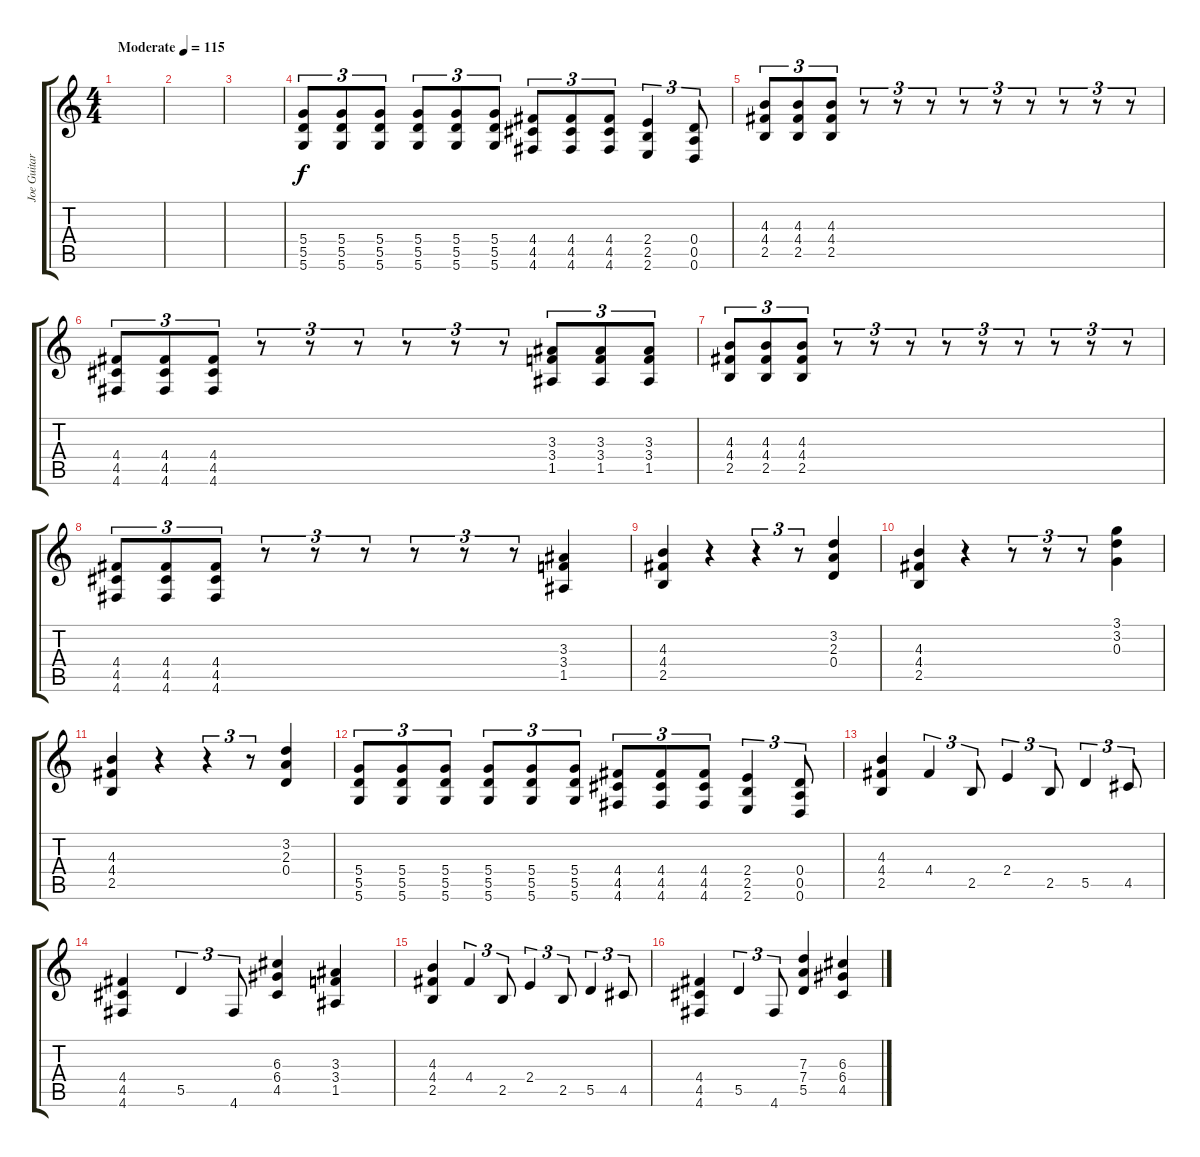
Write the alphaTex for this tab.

\track ("Joe Guitar" "Joe Guitar") {instrument distortionguitar}
\staff {score tabs}
\tuning (E4 B3 G3 D3 A2 D2) {hide}
\ts (4 4)
\tempo (115 "Moderate")
\clef g2
\ks c
|
|
|
(5.4 5.5 5.6).8{tu (3 2)} (5.4 5.5 5.6).8{tu (3 2)} (5.4 5.5 5.6).8{tu (3 2)} (5.4 5.5 5.6).8{tu (3 2)} (5.4 5.5 5.6).8{tu (3 2)} (5.4 5.5 5.6).8{tu (3 2)} (4.4 4.5 4.6).8{tu (3 2)} (4.4 4.5 4.6).8{tu (3 2)} (4.4 4.5 4.6).8{tu (3 2)} (2.4 2.5 2.6).4{tu (3 2)} (0.4 0.5 0.6).8{tu (3 2)} |
(4.3 4.4 2.5).8{tu (3 2)} (4.3 4.4 2.5).8{tu (3 2)} (4.3 4.4 2.5).8{tu (3 2)} r.8{tu (3 2)} r.8{tu (3 2)} r.8{tu (3 2)} r.8{tu (3 2)} r.8{tu (3 2)} r.8{tu (3 2)} r.8{tu (3 2)} r.8{tu (3 2)} r.8{tu (3 2)} |
(4.4 4.5 4.6).8{tu (3 2)} (4.4 4.5 4.6).8{tu (3 2)} (4.4 4.5 4.6).8{tu (3 2)} r.8{tu (3 2)} r.8{tu (3 2)} r.8{tu (3 2)} r.8{tu (3 2)} r.8{tu (3 2)} r.8{tu (3 2)} (3.3 3.4 1.5).8{tu (3 2)} (3.3 3.4 1.5).8{tu (3 2)} (3.3 3.4 1.5).8{tu (3 2)} |
(4.3 4.4 2.5).8{tu (3 2)} (4.3 4.4 2.5).8{tu (3 2)} (4.3 4.4 2.5).8{tu (3 2)} r.8{tu (3 2)} r.8{tu (3 2)} r.8{tu (3 2)} r.8{tu (3 2)} r.8{tu (3 2)} r.8{tu (3 2)} r.8{tu (3 2)} r.8{tu (3 2)} r.8{tu (3 2)} |
(4.4 4.5 4.6).8{tu (3 2)} (4.4 4.5 4.6).8{tu (3 2)} (4.4 4.5 4.6).8{tu (3 2)} r.8{tu (3 2)} r.8{tu (3 2)} r.8{tu (3 2)} r.8{tu (3 2)} r.8{tu (3 2)} r.8{tu (3 2)} (3.3 3.4 1.5).4 |
(4.3 4.4 2.5).4 r.4 r.4{tu (3 2)} r.8{tu (3 2)} (3.2 2.3 0.4).4 |
(4.3 4.4 2.5).4 r.4 r.8{tu (3 2)} r.8{tu (3 2)} r.8{tu (3 2)} (3.1 3.2 0.3).4 |
(4.3 4.4 2.5).4 r.4 r.4{tu (3 2)} r.8{tu (3 2)} (3.2 2.3 0.4).4 |
(5.4 5.5 5.6).8{tu (3 2)} (5.4 5.5 5.6).8{tu (3 2)} (5.4 5.5 5.6).8{tu (3 2)} (5.4 5.5 5.6).8{tu (3 2)} (5.4 5.5 5.6).8{tu (3 2)} (5.4 5.5 5.6).8{tu (3 2)} (4.4 4.5 4.6).8{tu (3 2)} (4.4 4.5 4.6).8{tu (3 2)} (4.4 4.5 4.6).8{tu (3 2)} (2.4 2.5 2.6).4{tu (3 2)} (0.4 0.5 0.6).8{tu (3 2)} |
(4.3 4.4 2.5).4 4.4.4{tu (3 2)} 2.5.8{tu (3 2)} 2.4.4{tu (3 2)} 2.5.8{tu (3 2)} 5.5.4{tu (3 2)} 4.5.8{tu (3 2)} |
(4.4 4.5 4.6).4 5.5.4{tu (3 2)} 4.6.8{tu (3 2)} (6.3 6.4 4.5).4 (3.3 3.4 1.5).4 |
(4.3 4.4 2.5).4 4.4.4{tu (3 2)} 2.5.8{tu (3 2)} 2.4.4{tu (3 2)} 2.5.8{tu (3 2)} 5.5.4{tu (3 2)} 4.5.8{tu (3 2)} |
(4.4 4.5 4.6).4 5.5.4{tu (3 2)} 4.6.8{tu (3 2)} (7.3 7.4 5.5).4 (6.3 6.4 4.5).4
